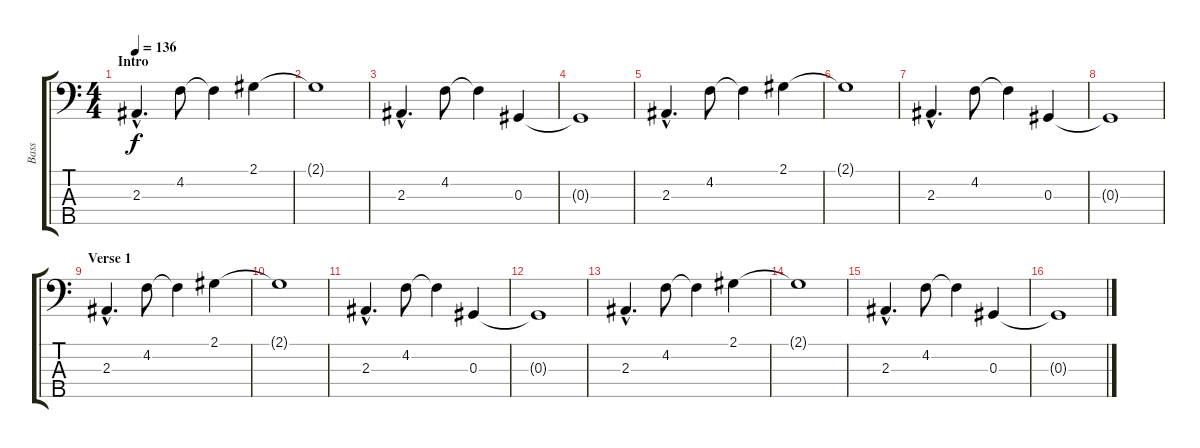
\track ("Bass" "Bass") {instrument slapbass1}
\staff {score tabs}
\tuning (Gb2 Db2 Ab1 Db1 Bb0) {hide}
\ts (4 4)
\section ("" "Intro")
\tempo 136
\clef f4
\ks c
2.3{hac}.4{d dy f instrument slapbass1} 4.2.8 4.2{t}.4 2.1.4 |
2.1{t}.1 |
2.3{hac}.4{d} 4.2.8 4.2{t}.4 0.3.4 |
0.3{t}.1 |
2.3{hac}.4{d} 4.2.8 4.2{t}.4 2.1.4 |
2.1{t}.1 |
2.3{hac}.4{d} 4.2.8 4.2{t}.4 0.3.4 |
0.3{t}.1 |
\section ("" "Verse 1")
2.3{hac}.4{d} 4.2.8 4.2{t}.4 2.1.4 |
2.1{t}.1 |
2.3{hac}.4{d} 4.2.8 4.2{t}.4 0.3.4 |
0.3{t}.1 |
2.3{hac}.4{d} 4.2.8 4.2{t}.4 2.1.4 |
2.1{t}.1 |
2.3{hac}.4{d} 4.2.8 4.2{t}.4 0.3.4 |
0.3{t}.1
